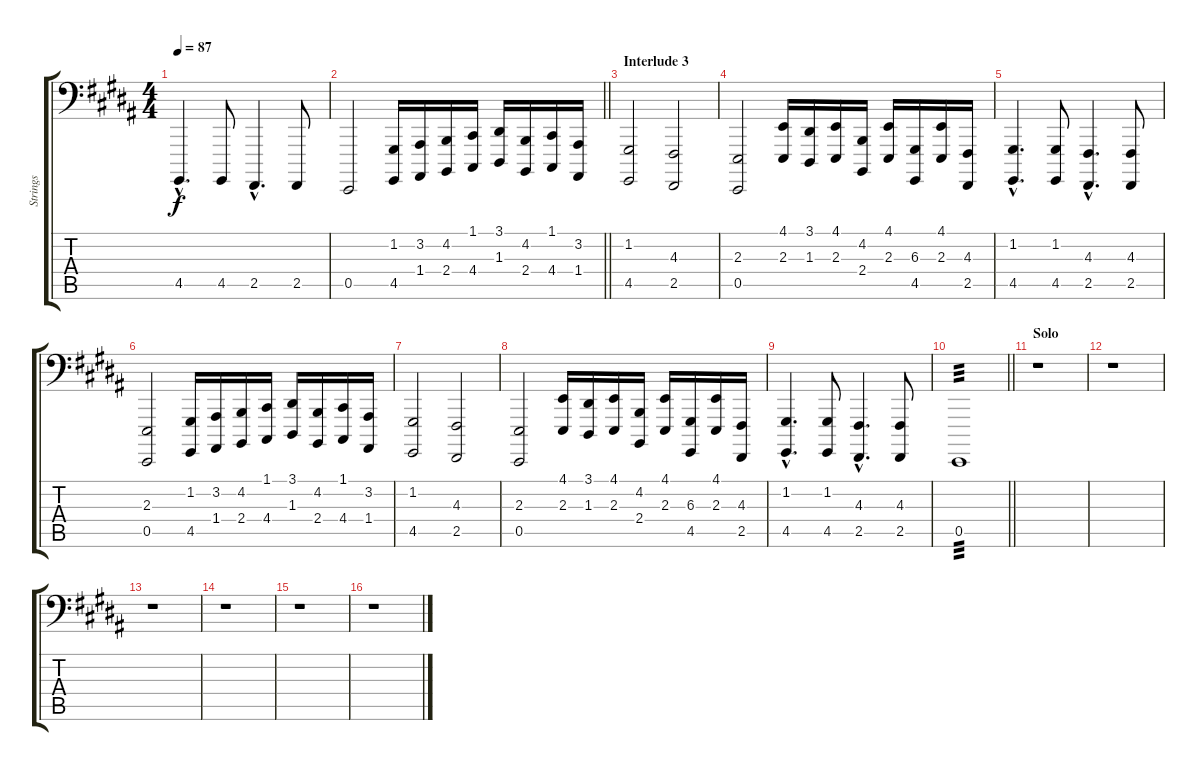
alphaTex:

\track ("Strings" "Strings") {instrument stringensemble1}
\staff {score tabs}
\tuning (C2 G1 D1 A0 E0 B-1) {hide}
\ts (4 4)
\tempo 87
\clef f4
\ks b
4.5{hac}.4{d dy f} 4.5.8 2.5{hac}.4{d} 2.5.8 |
\barLineRight lightlight
0.5.2 (1.2 4.5).16 (3.2 1.4).16 (4.2 2.4).16 (1.1 4.4).16 (3.1 1.3).16 (4.2 2.4).16 (1.1 4.4).16 (3.2 1.4).16 |
\section ("" "Interlude 3")
(1.2 4.5).2 (4.3 2.5).2 |
(2.3 0.5).2 (4.1 2.3).16 (3.1 1.3).16 (4.1 2.3).16 (4.2 2.4).16 (4.1 2.3).16 (6.3 4.5).16 (4.1 2.3).16 (4.3 2.5).16 |
(1.2{hac} 4.5{hac}).4{d} (1.2 4.5).8 (4.3{hac} 2.5{hac}).4{d} (4.3 2.5).8 |
(2.3 0.5).2 (1.2 4.5).16 (3.2 1.4).16 (4.2 2.4).16 (1.1 4.4).16 (3.1 1.3).16 (4.2 2.4).16 (1.1 4.4).16 (3.2 1.4).16 |
(1.2 4.5).2 (4.3 2.5).2 |
(2.3 0.5).2 (4.1 2.3).16 (3.1 1.3).16 (4.1 2.3).16 (4.2 2.4).16 (4.1 2.3).16 (6.3 4.5).16 (4.1 2.3).16 (4.3 2.5).16 |
(1.2{hac} 4.5{hac}).4{d} (1.2 4.5).8 (4.3{hac} 2.5{hac}).4{d} (4.3 2.5).8 |
\barLineRight lightlight
0.5.1{tp 3} |
\section ("" "Solo")
r.1 |
r.1 |
r.1 |
r.1 |
r.1 |
r.1
